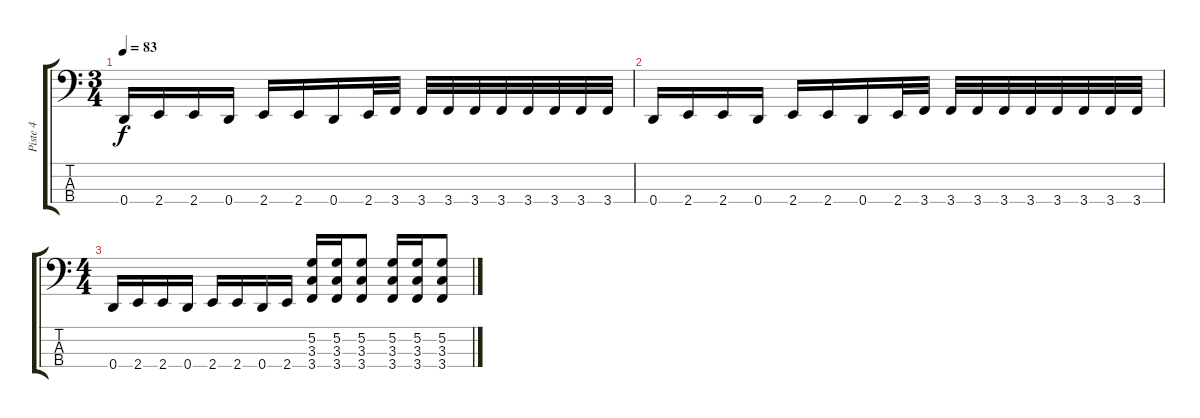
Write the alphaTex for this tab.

\track ("Piste 4" "Piste 4") {instrument electricbasspick}
\staff {score tabs}
\tuning (G2 D2 A1 D1) {hide}
\ts (3 4)
\tempo 83
\clef f4
\ks c
0.4.16{dy f} 2.4.16 2.4.16 0.4.16 2.4.16 2.4.16 0.4.16 2.4.32 3.4.32 3.4.32 3.4.32 3.4.32 3.4.32 3.4.32 3.4.32 3.4.32 3.4.32 |
0.4.16 2.4.16 2.4.16 0.4.16 2.4.16 2.4.16 0.4.16 2.4.32 3.4.32 3.4.32 3.4.32 3.4.32 3.4.32 3.4.32 3.4.32 3.4.32 3.4.32 |
\ts (4 4)
0.4.16 2.4.16 2.4.16 0.4.16 2.4.16 2.4.16 0.4.16 2.4.16 (5.2 3.3 3.4).16 (5.2 3.3 3.4).16 (5.2 3.3 3.4).8 (5.2 3.3 3.4).16 (5.2 3.3 3.4).16 (5.2 3.3 3.4).8
